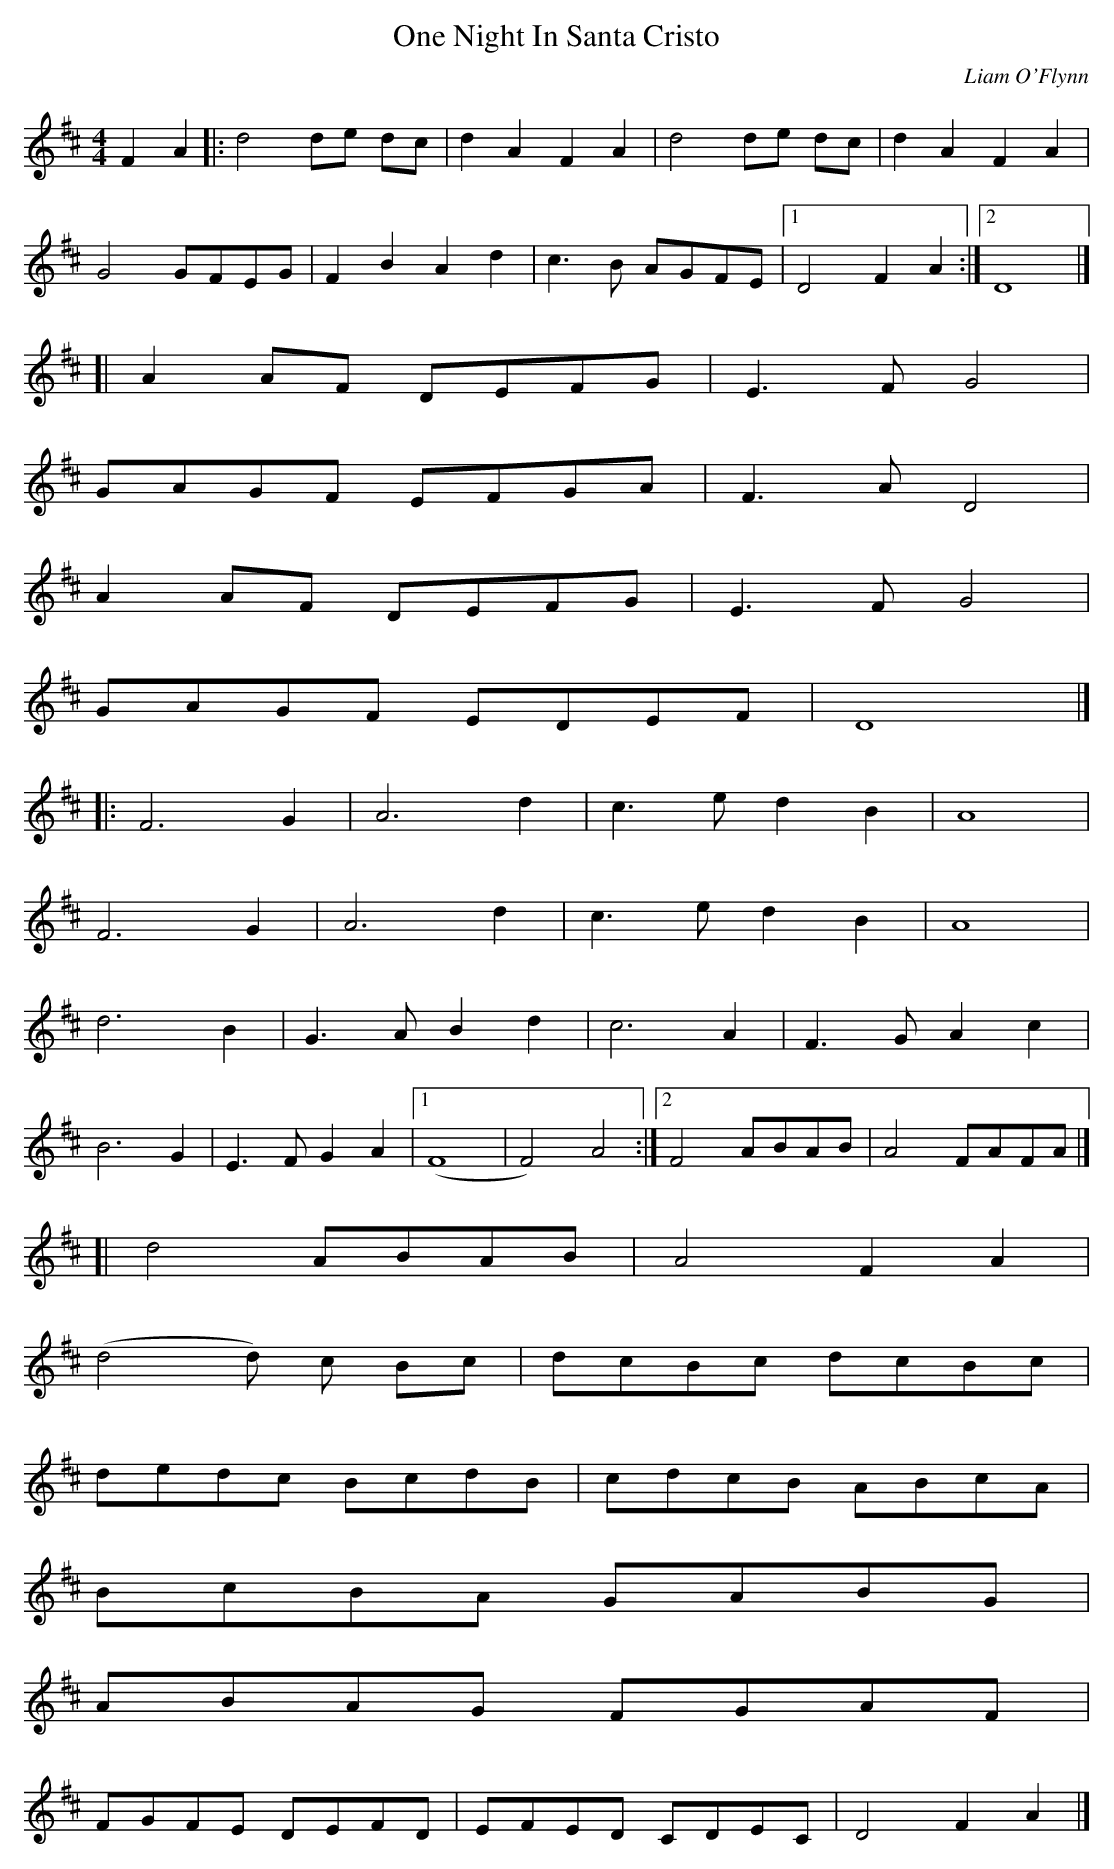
X:1
T:One Night In Santa Cristo
M:4/4
L:1/4
C:Liam O'Flynn
K:D
FA|:d2d/2e/2 d/2c/2|dAFA|d2d/2e/2 d/2c/2|dAFA|
G2G/2F/2E/2G/2|FBAd|c3/2B/2 A/2G/2F/2E/2|1D2FA:|2D4|]
* [|A A/2F/2 D/2E/2F/2G/2|E3/2 F/2 G2|
G/2A/2G/2F/2 E/2F/2G/2A/2|F3/2 A/2D2|
A A/2F/2 D/2E/2F/2G/2|E3/2 F/2 G2|
G/2A/2G/2F/2 E/2D/2E/2F/2|D4|]
* |:F3 G|A3 d|c3/2 e/2 dB|A4|
F3 G|A3 d|c3/2 e/2 dB|A4|
d3 B|G3/2 A/2 Bd|c3 A|F3/2 G/2 Ac|
B3 G|E3/2 F/2 GA|1(F4|F2)A2:|2 F2 A/2B/2A/2B/2|A2F/2A/2F/2A/2|]
* [|d2 A/2B/2A/2B/2|A2FA|
(d2 d/2) c/2 B/2c/2|d/2c/2B/2c/2 d/2c/2B/2c/2|
d/2e/2d/2c/2 B/2c/2d/2B/2|c/2d/2c/2B/2 A/2B/2c/2A/2|
B/2c/2B/2A/2 G/2A/2B/2G/2|
A/2B/2A/2G/2 F/2G/2A/2F/2|
F/2G/2F/2E/2 D/2E/2F/2D/2|E/2F/2E/2D/2 C/2D/2E/2C/2|D2FA|]
